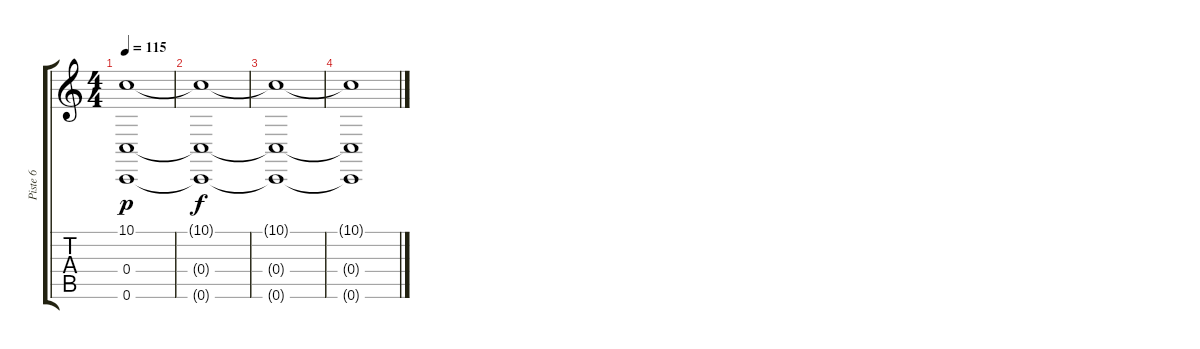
\track ("Piste 6" "Piste 6") {instrument pad8sweep}
\staff {score tabs}
\tuning (D4 A3 F3 C3 G2 C2) {hide}
\ts (4 4)
\tempo 115
\clef g2
\ks c
(10.1 0.4 0.6).1{dy p} |
(10.1{t} 0.4{t} 0.6{t}).1{dy f} |
(10.1{t} 0.4{t} 0.6{t}).1 |
(10.1{t} 0.4{t} 0.6{t}).1
